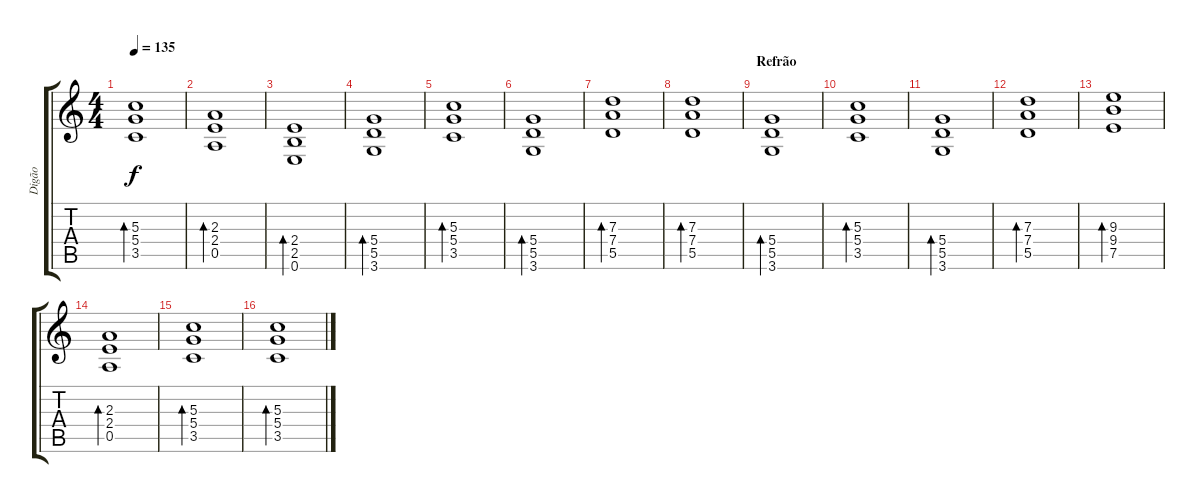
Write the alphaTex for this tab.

\track ("Digão" "Digão") {instrument overdrivenguitar}
\staff {score tabs}
\tuning (E4 B3 G3 D3 A2 E2) {hide}
\ts (4 4)
\tempo 135
\clef g2
\ks c
(5.3 5.4 3.5).1{bd 120 dy f} |
(2.3 2.4 0.5).1{bd 120} |
(2.4 2.5 0.6).1{bd 120} |
(5.4 5.5 3.6).1{bd 120} |
(5.3 5.4 3.5).1{bd 60} |
(5.4 5.5 3.6).1{bd 60} |
(7.3 7.4 5.5).1{bd 60} |
(7.3 7.4 5.5).1{bd 60} |
\section ("" "Refrão")
(5.4 5.5 3.6).1{bd 120} |
(5.3 5.4 3.5).1{bd 120} |
(5.4 5.5 3.6).1{bd 120} |
(7.3 7.4 5.5).1{bd 120} |
(9.3 9.4 7.5).1{bd 120} |
(2.3 2.4 0.5).1{bd 120} |
(5.3 5.4 3.5).1{bd 120} |
(5.3 5.4 3.5).1{bd 120}
